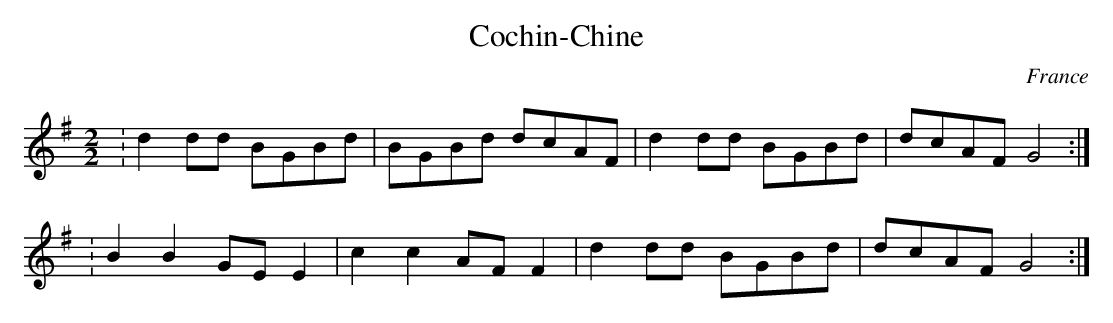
X:1
T:Cochin-Chine
L:1/8
M:2/2
O:France
K:G major
:d2 dd BGBd | BGBd dcAF| d2 dd BGBd | dcAF G4:|
:B2 B2 GE E2| c2 c2 AF F2 | d2 dd BGBd | dcAF G4:|
